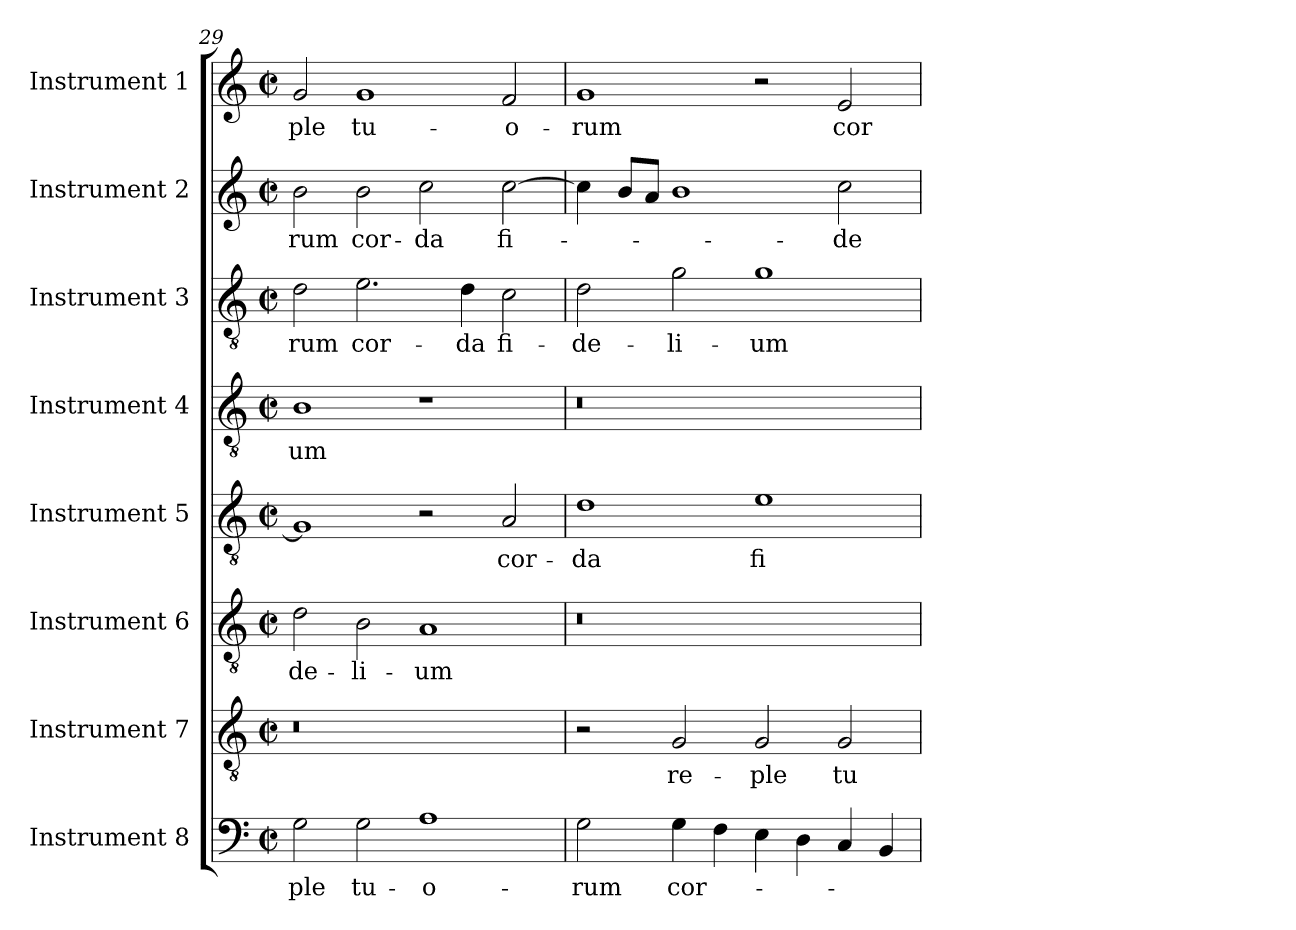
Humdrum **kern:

**kern	**text	**kern	**text	**kern	**text	**kern	**text	**kern	**text	**kern	**text	**kern	**text	**kern	**text
*part8	*part8	*part7	*part7	*part6	*part6	*part5	*part5	*part4	*part4	*part3	*part3	*part2	*part2	*part1	*part1
*staff8	*staff8	*staff7	*staff7	*staff6	*staff6	*staff5	*staff5	*staff4	*staff4	*staff3	*staff3	*staff2	*staff2	*staff1	*staff1
*I"Instrument 8	*	*I"Instrument 7	*	*I"Instrument 6	*	*I"Instrument 5	*	*I"Instrument 4	*	*I"Instrument 3	*	*I"Instrument 2	*	*I"Instrument 1	*
*clefF4	*	*clefGv2	*	*clefGv2	*	*clefGv2	*	*clefGv2	*	*clefGv2	*	*clefG2	*	*clefG2	*
*M2/2	*	*M2/2	*	*M2/2	*	*M2/2	*	*M2/2	*	*M2/2	*	*M2/2	*	*M2/2	*
*met(c|)	*	*met(c|)	*	*met(c|)	*	*met(c|)	*	*met(c|)	*	*met(c|)	*	*met(c|)	*	*met(c|)	*
=29	=29	=29	=29	=29	=29	=29	=29	=29	=29	=29	=29	=29	=29	=29	=29
!	!LO:LY:b:cj	!	!	!	!LO:LY:b:cj	!	!	!	!LO:LY:b:cj	!	!LO:LY:b:cj	!	!LO:LY:b:cj	!	!LO:LY:b:cj
2G\	-ple	0r	.	2d\	-de-	1G]	.	1B	-um	2d\	-rum	2b\	-rum	2g/	-ple
!	!LO:LY:b:cj	!	!	!	!LO:LY:b:cj	!	!	!	!	!	!LO:LY:b:cj	!	!LO:LY:b:cj	!	!LO:LY:b:cj
2G\	tu-	.	.	2B\	-li-	.	.	.	.	2.e\	cor-	2b\	cor-	1g	tu-
!	!LO:LY:b:rj	!	!	!	!LO:LY:b:cj	!	!	!	!	!	!	!	!LO:LY:b:cj	!	!
1A	-o-	.	.	1A	-um	2r	.	1r	.	.	.	2cc\	-da	.	.
!	!	!	!	!	!	!	!	!	!	!	!LO:LY:b:cj	!	!	!	!
.	.	.	.	.	.	.	.	.	.	4d\	-da	.	.	.	.
!	!	!	!	!	!	!	!LO:LY:b:cj	!	!	!	!LO:LY:b:cj	!	!LO:LY:b:cj	!	!LO:LY:b:cj
.	.	.	.	.	.	2A/	cor-	.	.	2c\	fi-	[>2cc\	fi-	2f/	-o-
=30	=30	=30	=30	=30	=30	=30	=30	=30	=30	=30	=30	=30	=30	=30	=30
!	!LO:LY:b:cj	!	!	!	!	!	!LO:LY:b:cj	!	!	!	!LO:LY:b:cj	!	!	!	!LO:LY:b:cj
2G\	-rum	2r	.	0r	.	1d	-da	0r	.	2d\	-de-	4cc\]	.	1g	-rum
.	.	.	.	.	.	.	.	.	.	.	.	8b/L	.	.	.
.	.	.	.	.	.	.	.	.	.	.	.	8a/J	.	.	.
!	!LO:LY:b:cj	!	!LO:LY:b:cj	!	!	!	!	!	!	!	!LO:LY:b:cj	!	!	!	!
4G\	cor-	2G/	re-	.	.	.	.	.	.	2g\	-li-	1b	.	.	.
4F\	.	.	.	.	.	.	.	.	.	.	.	.	.	.	.
!	!	!	!LO:LY:b:cj	!	!	!	!LO:LY:b:rj	!	!	!	!LO:LY:b:cj	!	!	!	!
4E\	.	2G/	-ple	.	.	1e	fi-	.	.	1g	-um	.	.	2r	.
4D\	.	.	.	.	.	.	.	.	.	.	.	.	.	.	.
!	!	!	!LO:LY:b:cj	!	!	!	!	!	!	!	!	!	!LO:LY:b:cj	!	!LO:LY:b:cj
4C/	.	2G/	tu-	.	.	.	.	.	.	.	.	2cc\	-de-	2e/	cor-
4BB/	.	.	.	.	.	.	.	.	.	.	.	.	.	.	.
=	=	=	=	=	=	=	=	=	=	=	=	=	=	=	=
*-	*-	*-	*-	*-	*-	*-	*-	*-	*-	*-	*-	*-	*-	*-	*-
